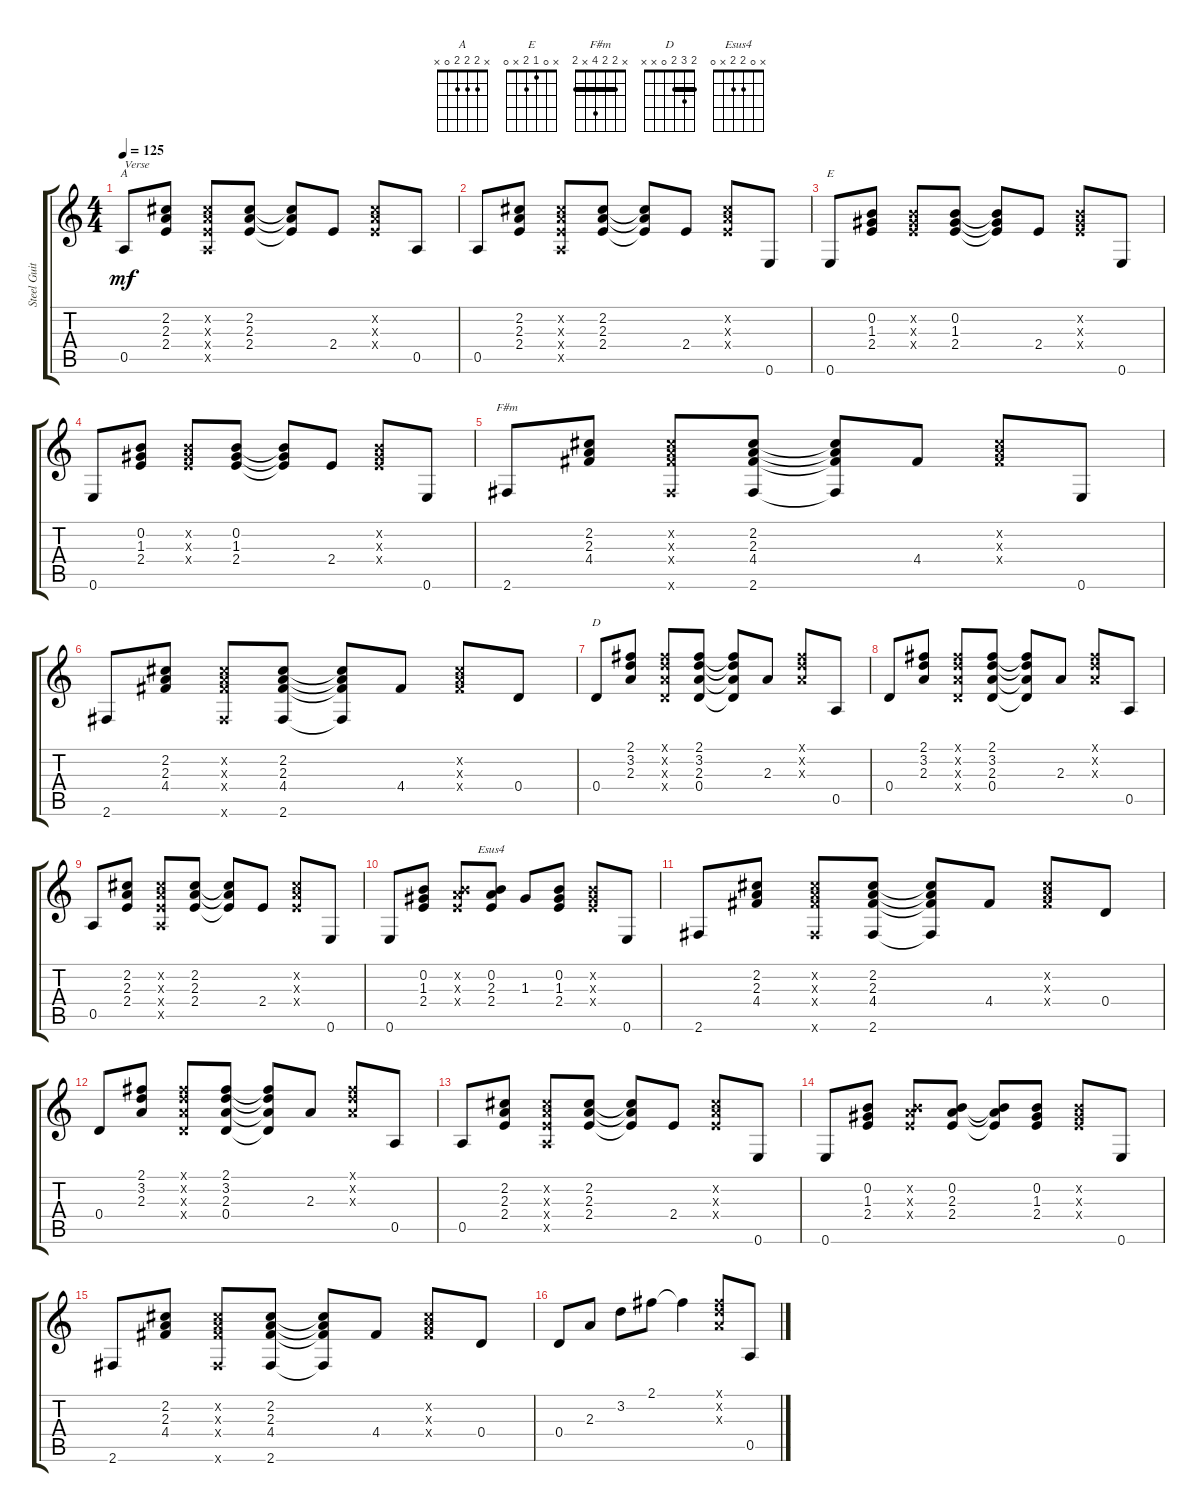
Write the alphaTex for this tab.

\track ("Steel Guitar" "Steel Guit") {instrument acousticguitarsteel}
\staff {score tabs}
\tuning (E4 B3 G3 D3 A2 E2) {hide}
\chord ("A" x 2 2 2 0 x)
\chord ("E" x 0 1 2 x 0)
\chord ("F#m" x 2 2 4 x 2) {barre 2}
\chord ("D" 2 3 2 0 x x) {barre 2}
\chord ("Esus4" x 0 2 2 x 0)
\ts (4 4)
\tempo 125
\clef g2
\ks c
0.5.8{ch "A" txt "Verse " dy mf instrument acousticguitarsteel} (2.2 2.3 2.4).8 (2.2{x} 2.3{x} 2.4{x} 0.5{x}).8 (2.2 2.3 2.4).8 (2.2{t} 2.3{t} 2.4{t}).8 2.4.8 (2.2{x} 2.3{x} 2.4{x}).8 0.5.8 |
0.5.8 (2.2 2.3 2.4).8 (2.2{x} 2.3{x} 2.4{x} 0.5{x}).8 (2.2 2.3 2.4).8 (2.2{t} 2.3{t} 2.4{t}).8 2.4.8 (2.2{x} 2.3{x} 2.4{x}).8 0.6.8 |
0.6.8{ch "E"} (0.2 1.3 2.4).8 (0.2{x} 1.3{x} 2.4{x}).8 (0.2 1.3 2.4).8 (0.2{t} 1.3{t} 2.4{t}).8 2.4.8 (0.2{x} 1.3{x} 2.4{x}).8 0.6.8 |
0.6.8 (0.2 1.3 2.4).8 (0.2{x} 1.3{x} 2.4{x}).8 (0.2 1.3 2.4).8 (0.2{t} 1.3{t} 2.4{t}).8 2.4.8 (0.2{x} 1.3{x} 2.4{x}).8 0.6.8 |
2.6.8{ch "F#m"} (2.2 2.3 4.4).8 (2.2{x} 2.3{x} 4.4{x} 2.6{x}).8 (2.2 2.3 4.4 2.6).8 (2.2{t} 2.3{t} 4.4{t} 2.6{t}).8 4.4.8 (2.2{x} 2.3{x} 4.4{x}).8 0.6.8 |
2.6.8 (2.2 2.3 4.4).8 (2.2{x} 2.3{x} 4.4{x} 2.6{x}).8 (2.2 2.3 4.4 2.6).8 (2.2{t} 2.3{t} 4.4{t} 2.6{t}).8 4.4.8 (2.2{x} 2.3{x} 4.4{x}).8 0.4.8 |
0.4.8{ch "D"} (2.1 3.2 2.3).8 (2.1{x} 3.2{x} 2.3{x} 0.4{x}).8 (2.1 3.2 2.3 0.4).8 (2.1{t} 3.2{t} 2.3{t} 0.4{t}).8 2.3.8 (2.1{x} 3.2{x} 2.3{x}).8 0.5.8 |
0.4.8 (2.1 3.2 2.3).8 (2.1{x} 3.2{x} 2.3{x} 0.4{x}).8 (2.1 3.2 2.3 0.4).8 (2.1{t} 3.2{t} 2.3{t} 0.4{t}).8 2.3.8 (2.1{x} 3.2{x} 2.3{x}).8 0.5.8 |
0.5.8 (2.2 2.3 2.4).8 (2.2{x} 2.3{x} 2.4{x} 0.5{x}).8 (2.2 2.3 2.4).8 (2.2{t} 2.3{t} 2.4{t}).8 2.4.8 (2.2{x} 2.3{x} 2.4{x}).8 0.6.8 |
0.6.8 (0.2 1.3 2.4).8 (0.2{x} 2.3{x} 2.4{x}).8 (0.2 2.3 2.4).8{ch "Esus4"} 1.3.8 (0.2 1.3 2.4).8 (0.2{x} 1.3{x} 2.4{x}).8 0.6.8 |
2.6.8 (2.2 2.3 4.4).8 (2.2{x} 2.3{x} 4.4{x} 2.6{x}).8 (2.2 2.3 4.4 2.6).8 (2.2{t} 2.3{t} 4.4{t} 2.6{t}).8 4.4.8 (2.2{x} 2.3{x} 4.4{x}).8 0.4.8 |
0.4.8 (2.1 3.2 2.3).8 (2.1{x} 3.2{x} 2.3{x} 0.4{x}).8 (2.1 3.2 2.3 0.4).8 (2.1{t} 3.2{t} 2.3{t} 0.4{t}).8 2.3.8 (2.1{x} 3.2{x} 2.3{x}).8 0.5.8 |
0.5.8 (2.2 2.3 2.4).8 (2.2{x} 2.3{x} 2.4{x} 0.5{x}).8 (2.2 2.3 2.4).8 (2.2{t} 2.3{t} 2.4{t}).8 2.4.8 (2.2{x} 2.3{x} 2.4{x}).8 0.6.8 |
0.6.8 (0.2 1.3 2.4).8 (0.2{x} 2.3{x} 2.4{x}).8 (0.2 2.3 2.4).8 (0.2{t} 2.3{t} 2.4{t}).8 (0.2 1.3 2.4).8 (0.2{x} 1.3{x} 2.4{x}).8 0.6.8 |
2.6.8 (2.2 2.3 4.4).8 (2.2{x} 2.3{x} 4.4{x} 2.6{x}).8 (2.2 2.3 4.4 2.6).8 (2.2{t} 2.3{t} 4.4{t} 2.6{t}).8 4.4.8 (2.2{x} 2.3{x} 4.4{x}).8 0.4.8 |
0.4.8 2.3.8 3.2.8 2.1.8 2.1{t}.4 (2.1{x} 3.2{x} 2.3{x}).8 0.5.8
